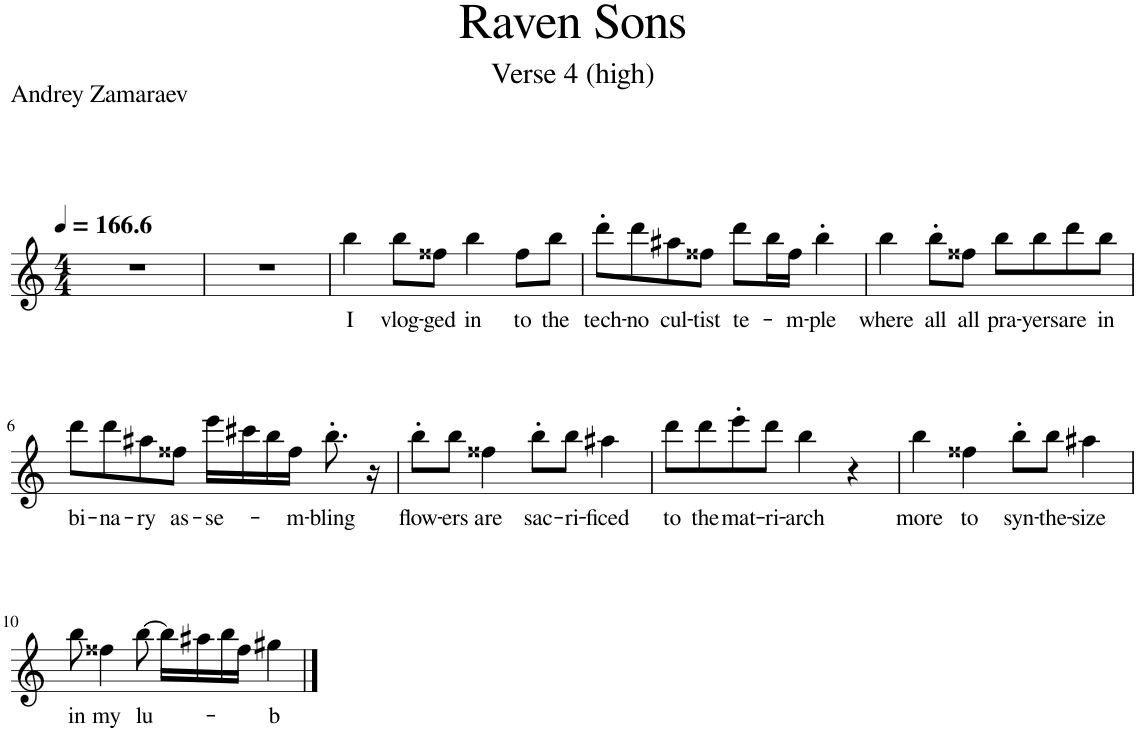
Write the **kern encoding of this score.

**kern	**text
*part1	*part1
*staff1	*staff1
*I"Voice	*
*I'Vo.	*
*clefG2	*
*k[]	*
*M4/4	*
*MM167	*
=1	=1
1r	.
=2	=2
1r	.
=3	=3
!	!LO:LY:b
4bb\	I
!	!LO:LY:b
8bb\L	vlog-
!	!LO:LY:b
8ff##X\J	-ged
!	!LO:LY:b
4bb\	in
!	!LO:LY:b
8ff##\L	to
!	!LO:LY:b
8bb\J	the
=4	=4
!	!LO:LY:b
8ddd'\L	tech-
!	!LO:LY:b
8ddd\	-no
!	!LO:LY:b
8aa#X\	cul-
!	!LO:LY:b
8ff##X\J	-tist
!	!LO:LY:b
8ddd\L	te-
16bb\L	.
!	!LO:LY:b
16ff##\JJ	-m-
!	!LO:LY:b
4bb'\	-ple
=5	=5
!	!LO:LY:b
4bb\	where
!	!LO:LY:b
8bb'\L	all
!	!LO:LY:b
8ff##X\J	all
!	!LO:LY:b
8bb\L	pra-
!	!LO:LY:b
8bb\	-yers
!	!LO:LY:b
8ddd\	are
!	!LO:LY:b
8bb\J	in
!!LO:LB:g=z
=6	=6
!	!LO:LY:b
8ddd\L	bi-
!	!LO:LY:b
8ddd\	-na-
!	!LO:LY:b
8aa#X\	-ry
!	!LO:LY:b
8ff##X\J	as-
!	!LO:LY:b
16eee\LL	-se-
16ccc#X\	.
16bb\	.
!	!LO:LY:b
16ff##\JJ	-m-
!	!LO:LY:b
8.bb'\	-bling
16r	.
=7	=7
!	!LO:LY:b
8bb'\L	flow-
!	!LO:LY:b
8bb\J	-ers
!	!LO:LY:b
4ff##X\	are
!	!LO:LY:b
8bb'\L	sac-
!	!LO:LY:b
8bb\J	-ri-
!	!LO:LY:b
4aa#X\	-ficed
=8	=8
!	!LO:LY:b
8ddd\L	to
!	!LO:LY:b
8ddd\	the
!	!LO:LY:b
8eee'\	mat-
!	!LO:LY:b
8ddd\J	-ri-
!	!LO:LY:b
4bb\	-arch
4r	.
=9	=9
!	!LO:LY:b
4bb\	more
!	!LO:LY:b
4ff##X\	to
!	!LO:LY:b
8bb'\L	syn-
!	!LO:LY:b
8bb\J	-the-
!	!LO:LY:b
4aa#X\	-size
!!LO:LB:g=z
=10	=10
!	!LO:LY:b
8bb\	in
!	!LO:LY:b
4ff##X\	my
!	!LO:LY:b
[8bb\	lu-
16bb\LL]	.
16aa#X\	.
16bb\	.
16ff##\JJ	.
!	!LO:LY:b
4gg#X\	-b
==	==
*-	*-
